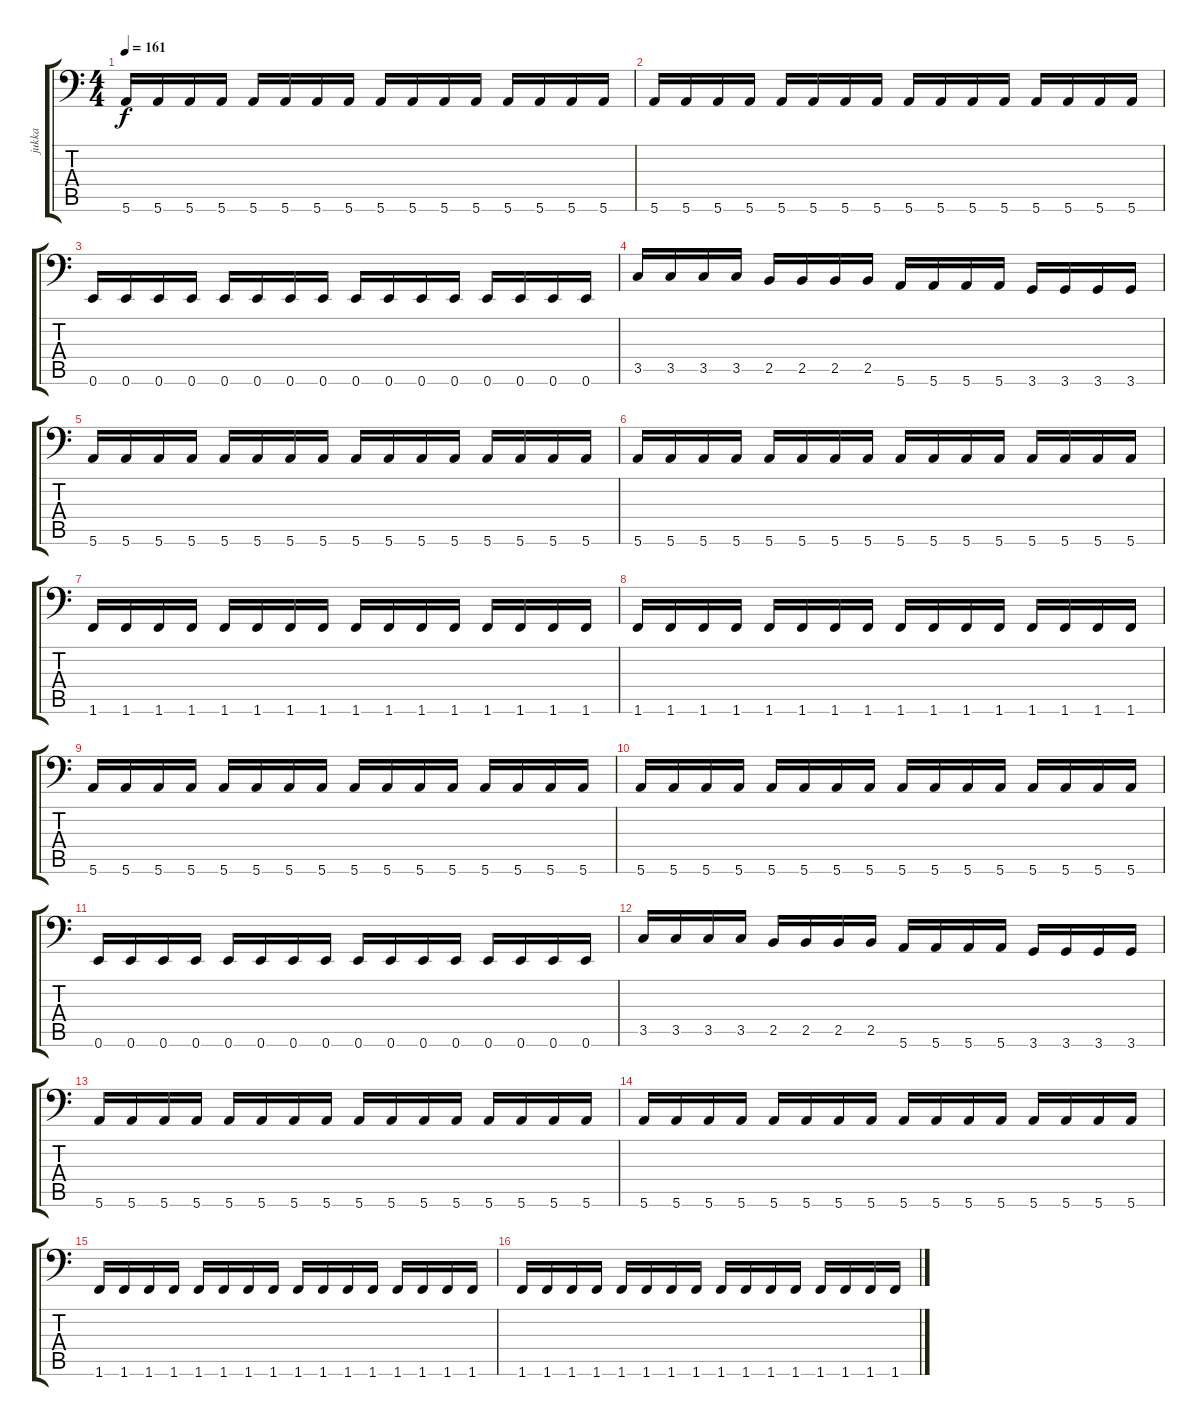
\track ("jukka" "jukka") {instrument electricbassfinger}
\staff {score tabs}
\tuning (E3 B2 G2 D2 A1 E1) {hide}
\ts (4 4)
\tempo 161
\clef f4
\ks c
5.6.16{dy f} 5.6.16 5.6.16 5.6.16 5.6.16 5.6.16 5.6.16 5.6.16 5.6.16 5.6.16 5.6.16 5.6.16 5.6.16 5.6.16 5.6.16 5.6.16 |
5.6.16 5.6.16 5.6.16 5.6.16 5.6.16 5.6.16 5.6.16 5.6.16 5.6.16 5.6.16 5.6.16 5.6.16 5.6.16 5.6.16 5.6.16 5.6.16 |
0.6.16 0.6.16 0.6.16 0.6.16 0.6.16 0.6.16 0.6.16 0.6.16 0.6.16 0.6.16 0.6.16 0.6.16 0.6.16 0.6.16 0.6.16 0.6.16 |
3.5.16 3.5.16 3.5.16 3.5.16 2.5.16 2.5.16 2.5.16 2.5.16 5.6.16 5.6.16 5.6.16 5.6.16 3.6.16 3.6.16 3.6.16 3.6.16 |
5.6.16 5.6.16 5.6.16 5.6.16 5.6.16 5.6.16 5.6.16 5.6.16 5.6.16 5.6.16 5.6.16 5.6.16 5.6.16 5.6.16 5.6.16 5.6.16 |
5.6.16 5.6.16 5.6.16 5.6.16 5.6.16 5.6.16 5.6.16 5.6.16 5.6.16 5.6.16 5.6.16 5.6.16 5.6.16 5.6.16 5.6.16 5.6.16 |
1.6.16 1.6.16 1.6.16 1.6.16 1.6.16 1.6.16 1.6.16 1.6.16 1.6.16 1.6.16 1.6.16 1.6.16 1.6.16 1.6.16 1.6.16 1.6.16 |
1.6.16 1.6.16 1.6.16 1.6.16 1.6.16 1.6.16 1.6.16 1.6.16 1.6.16 1.6.16 1.6.16 1.6.16 1.6.16 1.6.16 1.6.16 1.6.16 |
5.6.16 5.6.16 5.6.16 5.6.16 5.6.16 5.6.16 5.6.16 5.6.16 5.6.16 5.6.16 5.6.16 5.6.16 5.6.16 5.6.16 5.6.16 5.6.16 |
5.6.16 5.6.16 5.6.16 5.6.16 5.6.16 5.6.16 5.6.16 5.6.16 5.6.16 5.6.16 5.6.16 5.6.16 5.6.16 5.6.16 5.6.16 5.6.16 |
0.6.16 0.6.16 0.6.16 0.6.16 0.6.16 0.6.16 0.6.16 0.6.16 0.6.16 0.6.16 0.6.16 0.6.16 0.6.16 0.6.16 0.6.16 0.6.16 |
3.5.16 3.5.16 3.5.16 3.5.16 2.5.16 2.5.16 2.5.16 2.5.16 5.6.16 5.6.16 5.6.16 5.6.16 3.6.16 3.6.16 3.6.16 3.6.16 |
5.6.16 5.6.16 5.6.16 5.6.16 5.6.16 5.6.16 5.6.16 5.6.16 5.6.16 5.6.16 5.6.16 5.6.16 5.6.16 5.6.16 5.6.16 5.6.16 |
5.6.16 5.6.16 5.6.16 5.6.16 5.6.16 5.6.16 5.6.16 5.6.16 5.6.16 5.6.16 5.6.16 5.6.16 5.6.16 5.6.16 5.6.16 5.6.16 |
1.6.16 1.6.16 1.6.16 1.6.16 1.6.16 1.6.16 1.6.16 1.6.16 1.6.16 1.6.16 1.6.16 1.6.16 1.6.16 1.6.16 1.6.16 1.6.16 |
1.6.16 1.6.16 1.6.16 1.6.16 1.6.16 1.6.16 1.6.16 1.6.16 1.6.16 1.6.16 1.6.16 1.6.16 1.6.16 1.6.16 1.6.16 1.6.16
